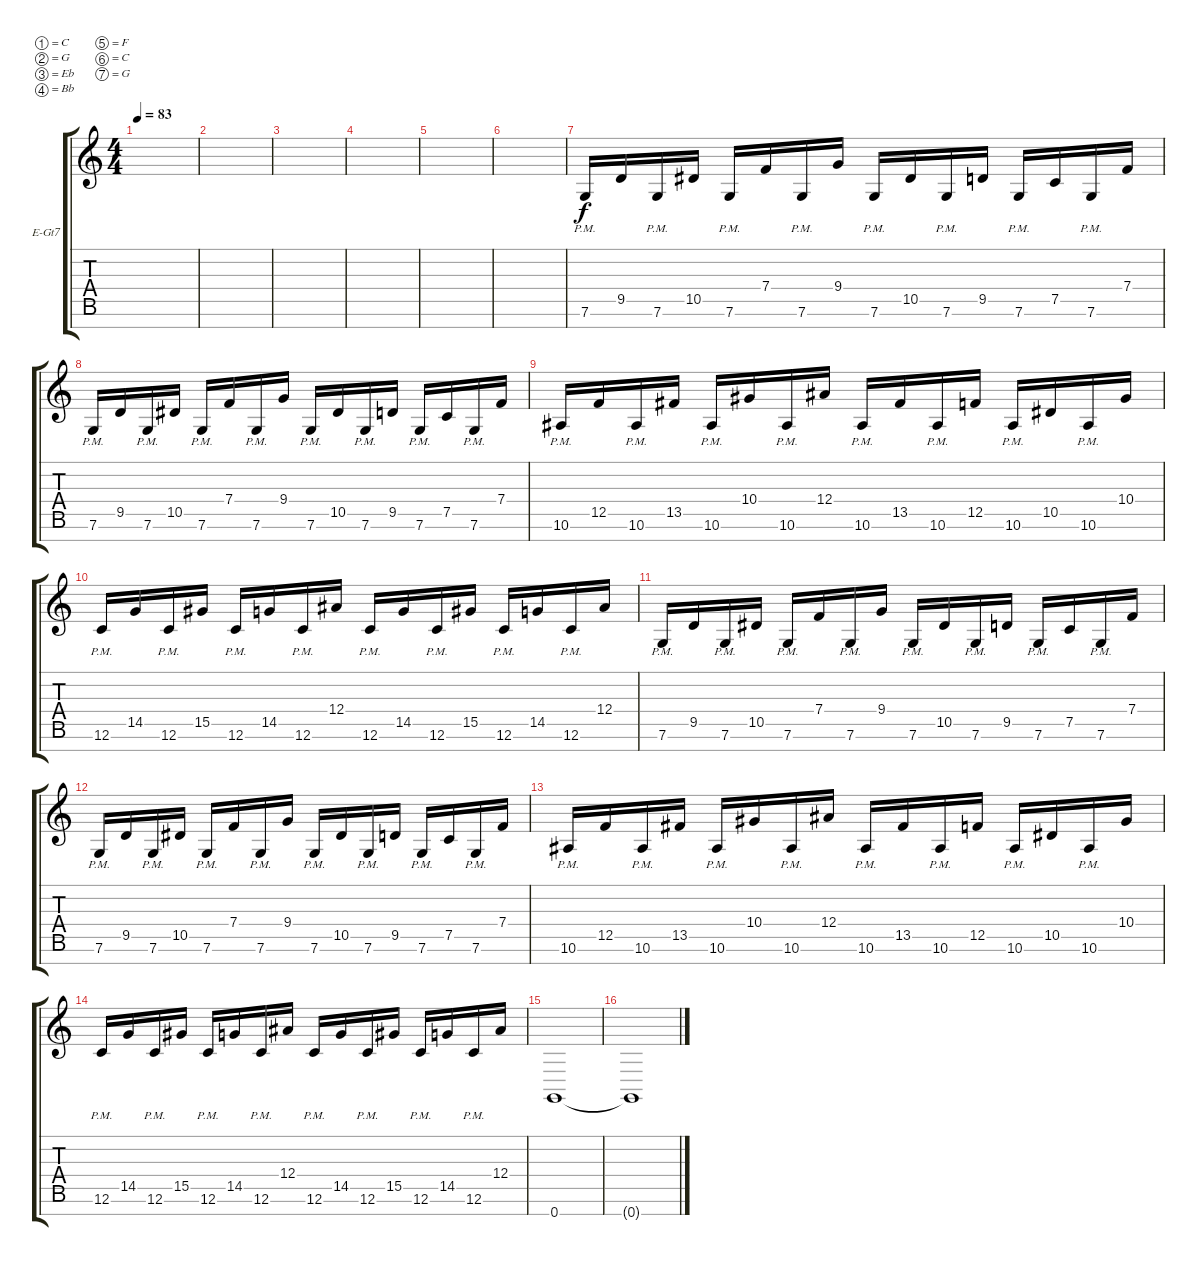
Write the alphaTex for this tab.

\defaultSystemsLayout 4
\bracketExtendMode groupsimilarinstruments
\firstSystemTrackNameOrientation horizontal
\otherSystemsTrackNameOrientation horizontal
\track ("Lead Backup" "E-Gt7") {instrument distortionguitar}
\staff {score tabs}
\tuning (C4 G3 Eb3 Bb2 F2 C2 G1)
\ts (4 4)
\tempo 83
\clef g2
\scale
0.333333
\ks c
|
\scale
0.333333 |
\scale
0.333333 |
\scale
0.333333 |
\scale
0.333333 |
\scale
0.333333 |
\scale
0.333333 7.6{pm}.16 9.5.16 7.6{pm}.16 10.5.16 7.6{pm}.16 7.4.16 7.6{pm}.16 9.4.16 7.6{pm}.16 10.5.16 7.6{pm}.16 9.5.16 7.6{pm}.16 7.5.16 7.6{pm}.16 7.4.16 |
\scale
0.333333 7.6{pm}.16 9.5.16 7.6{pm}.16 10.5.16 7.6{pm}.16 7.4.16 7.6{pm}.16 9.4.16 7.6{pm}.16 10.5.16 7.6{pm}.16 9.5.16 7.6{pm}.16 7.5.16 7.6{pm}.16 7.4.16 |
\scale
0.333333 10.6{pm}.16 12.5.16 10.6{pm}.16 13.5.16 10.6{pm}.16 10.4.16 10.6{pm}.16 12.4.16 10.6{pm}.16 13.5.16 10.6{pm}.16 12.5.16 10.6{pm}.16 10.5.16 10.6{pm}.16 10.4.16 |
\scale
0.333333 12.6{pm}.16 14.5.16 12.6{pm}.16 15.5.16 12.6{pm}.16 14.5.16 12.6{pm}.16 12.4.16 12.6{pm}.16 14.5.16 12.6{pm}.16 15.5.16 12.6{pm}.16 14.5.16 12.6{pm}.16 12.4.16 |
\scale
0.333333 7.6{pm}.16 9.5.16 7.6{pm}.16 10.5.16 7.6{pm}.16 7.4.16 7.6{pm}.16 9.4.16 7.6{pm}.16 10.5.16 7.6{pm}.16 9.5.16 7.6{pm}.16 7.5.16 7.6{pm}.16 7.4.16 |
\scale
0.333333 7.6{pm}.16 9.5.16 7.6{pm}.16 10.5.16 7.6{pm}.16 7.4.16 7.6{pm}.16 9.4.16 7.6{pm}.16 10.5.16 7.6{pm}.16 9.5.16 7.6{pm}.16 7.5.16 7.6{pm}.16 7.4.16 |
\scale
0.333333 10.6{pm}.16 12.5.16 10.6{pm}.16 13.5.16 10.6{pm}.16 10.4.16 10.6{pm}.16 12.4.16 10.6{pm}.16 13.5.16 10.6{pm}.16 12.5.16 10.6{pm}.16 10.5.16 10.6{pm}.16 10.4.16 |
\scale
0.333333 12.6{pm}.16 14.5.16 12.6{pm}.16 15.5.16 12.6{pm}.16 14.5.16 12.6{pm}.16 12.4.16 12.6{pm}.16 14.5.16 12.6{pm}.16 15.5.16 12.6{pm}.16 14.5.16 12.6{pm}.16 12.4.16 |
\scale
0.333333 0.7.1 |
\scale
0.333333 0.7{t}.1
